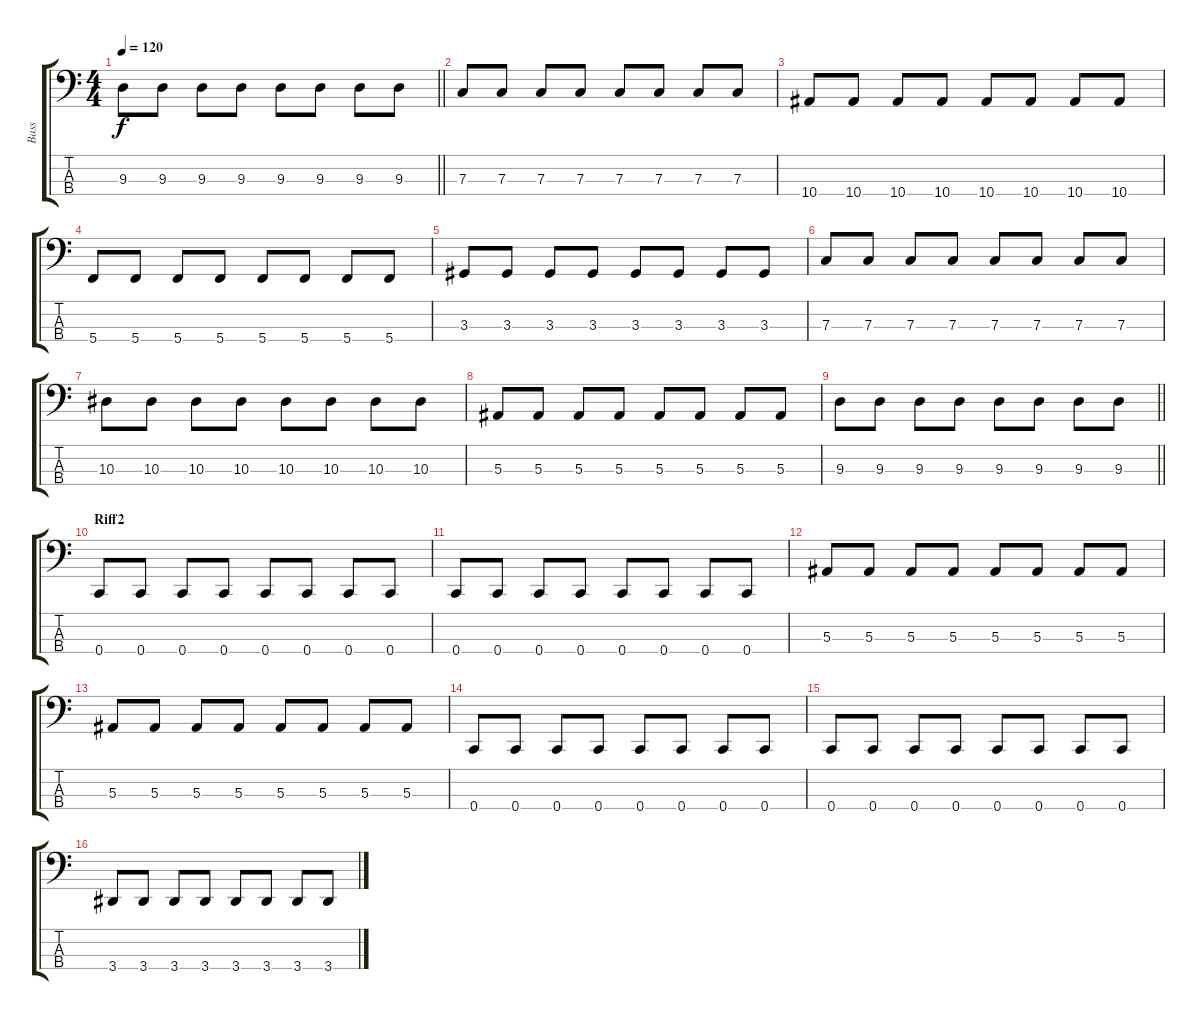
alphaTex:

\track ("Bass" "Bass") {instrument electricbassfinger}
\staff {score tabs}
\tuning (Eb2 Bb1 F1 C1) {hide}
\ts (4 4)
\tempo 120
\clef f4
\barLineRight lightlight
\ks c
9.3.8{dy f} 9.3.8 9.3.8 9.3.8 9.3.8 9.3.8 9.3.8 9.3.8 |
7.3.8 7.3.8 7.3.8 7.3.8 7.3.8 7.3.8 7.3.8 7.3.8 |
10.4.8 10.4.8 10.4.8 10.4.8 10.4.8 10.4.8 10.4.8 10.4.8 |
5.4.8 5.4.8 5.4.8 5.4.8 5.4.8 5.4.8 5.4.8 5.4.8 |
3.3.8 3.3.8 3.3.8 3.3.8 3.3.8 3.3.8 3.3.8 3.3.8 |
7.3.8 7.3.8 7.3.8 7.3.8 7.3.8 7.3.8 7.3.8 7.3.8 |
10.3.8 10.3.8 10.3.8 10.3.8 10.3.8 10.3.8 10.3.8 10.3.8 |
5.3.8 5.3.8 5.3.8 5.3.8 5.3.8 5.3.8 5.3.8 5.3.8 |
\barLineRight lightlight
9.3.8 9.3.8 9.3.8 9.3.8 9.3.8 9.3.8 9.3.8 9.3.8 |
\section ("" "Riff2")
0.4.8 0.4.8 0.4.8 0.4.8 0.4.8 0.4.8 0.4.8 0.4.8 |
0.4.8 0.4.8 0.4.8 0.4.8 0.4.8 0.4.8 0.4.8 0.4.8 |
5.3.8 5.3.8 5.3.8 5.3.8 5.3.8 5.3.8 5.3.8 5.3.8 |
5.3.8 5.3.8 5.3.8 5.3.8 5.3.8 5.3.8 5.3.8 5.3.8 |
0.4.8 0.4.8 0.4.8 0.4.8 0.4.8 0.4.8 0.4.8 0.4.8 |
0.4.8 0.4.8 0.4.8 0.4.8 0.4.8 0.4.8 0.4.8 0.4.8 |
3.4.8 3.4.8 3.4.8 3.4.8 3.4.8 3.4.8 3.4.8 3.4.8
